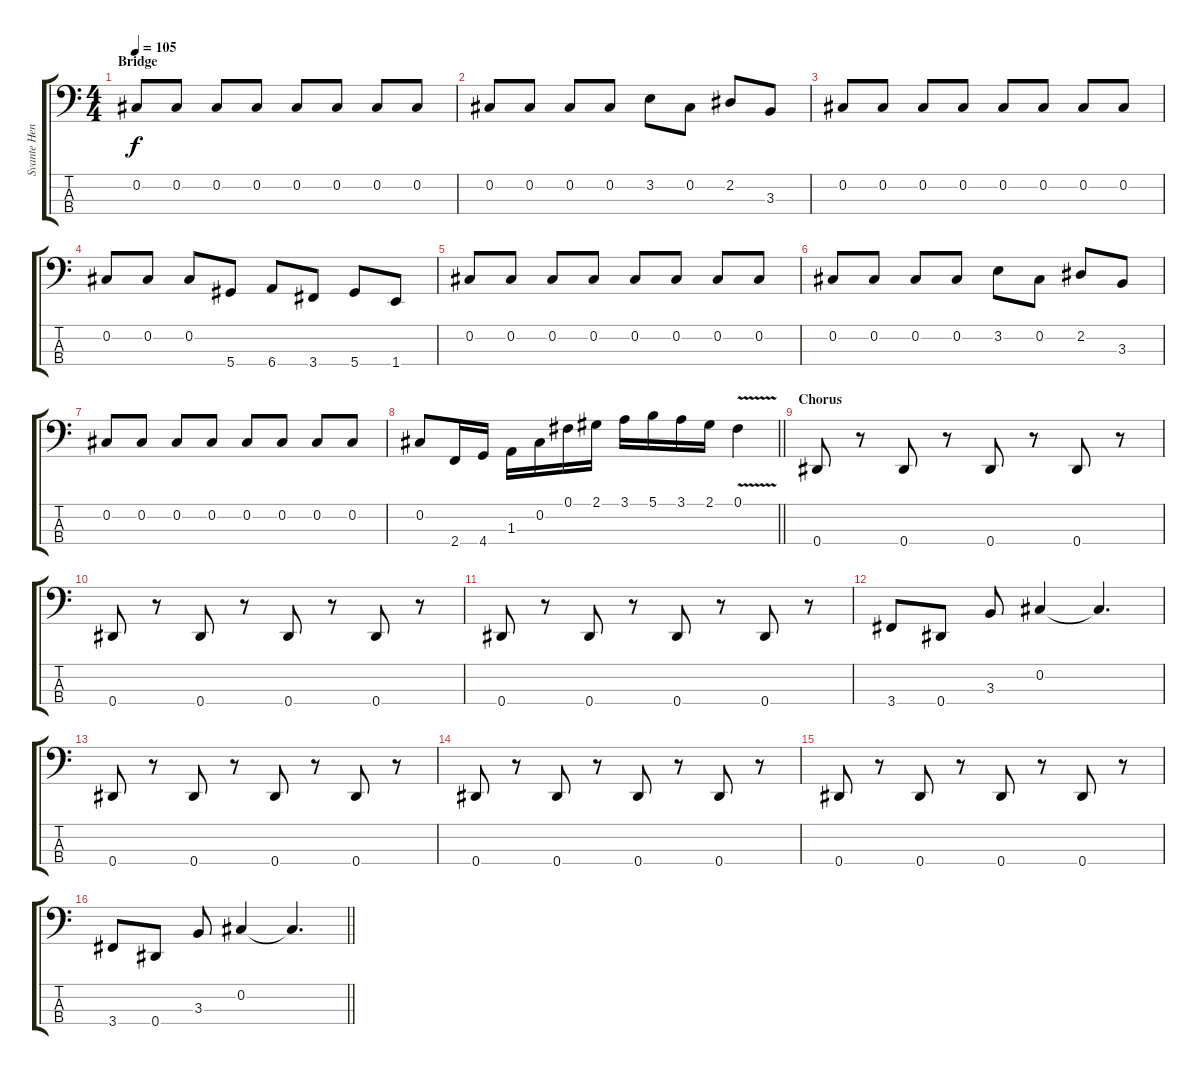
\track ("Svante Henrysson" "Svante Hen") {instrument fretlessbass}
\staff {score tabs}
\tuning (Gb2 Db2 Ab1 Eb1) {hide}
\ts (4 4)
\section ("" "Bridge")
\tempo 105
\clef f4
\ks c
0.2.8{dy f} 0.2.8 0.2.8 0.2.8 0.2.8 0.2.8 0.2.8 0.2.8 |
0.2.8 0.2.8 0.2.8 0.2.8 3.2.8 0.2.8 2.2.8 3.3.8 |
0.2.8 0.2.8 0.2.8 0.2.8 0.2.8 0.2.8 0.2.8 0.2.8 |
0.2.8 0.2.8 0.2.8 5.4.8 6.4.8 3.4.8 5.4.8 1.4.8 |
0.2.8 0.2.8 0.2.8 0.2.8 0.2.8 0.2.8 0.2.8 0.2.8 |
0.2.8 0.2.8 0.2.8 0.2.8 3.2.8 0.2.8 2.2.8 3.3.8 |
0.2.8 0.2.8 0.2.8 0.2.8 0.2.8 0.2.8 0.2.8 0.2.8 |
\barLineRight lightlight
0.2.8 2.4.16 4.4.16 1.3.16 0.2.16 0.1.16 2.1.16 3.1.16 5.1.16 3.1.16 2.1.16 0.1{v}.4 |
\section ("" "Chorus")
0.4.8 r.8 0.4.8 r.8 0.4.8 r.8 0.4.8 r.8 |
0.4.8 r.8 0.4.8 r.8 0.4.8 r.8 0.4.8 r.8 |
0.4.8 r.8 0.4.8 r.8 0.4.8 r.8 0.4.8 r.8 |
3.4.8 0.4.8 3.3.8 0.2.4 0.2{t}.4{d} |
0.4.8 r.8 0.4.8 r.8 0.4.8 r.8 0.4.8 r.8 |
0.4.8 r.8 0.4.8 r.8 0.4.8 r.8 0.4.8 r.8 |
0.4.8 r.8 0.4.8 r.8 0.4.8 r.8 0.4.8 r.8 |
\barLineRight lightlight
3.4.8 0.4.8 3.3.8 0.2.4 0.2{t}.4{d}
